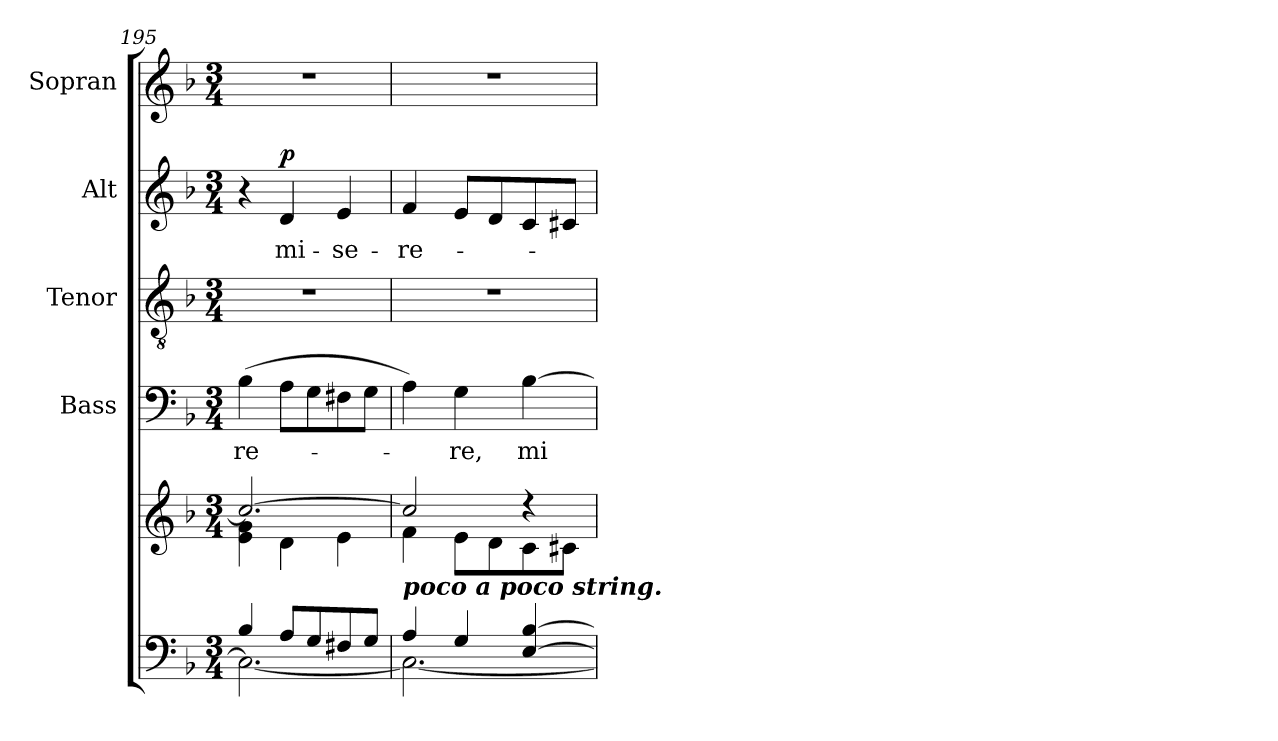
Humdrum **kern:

**kern	**kern	**kern	**text	**kern	**kern	**text	**dynam	**kern
*part5	*part5	*part4	*part4	*part3	*part2	*part2	*part2	*part1
*staff6	*staff5	*staff4	*staff4	*staff3	*staff2	*staff2	*staff2	*staff1
*	*	*I"Bass	*	*I"Tenor	*I"Alt	*	*	*I"Sopran
*	*	*I'B.	*	*I'T.	*I'A.	*	*	*I'S.
*clefF4	*clefG2	*clefF4	*	*clefGv2	*clefG2	*	*	*clefG2
*k[b-]	*k[b-]	*k[b-]	*	*k[b-]	*k[b-]	*	*	*k[b-]
*F:	*F:	*F:	*	*F:	*F:	*	*	*F:
*M3/4	*M3/4	*M3/4	*	*M3/4	*M3/4	*	*	*M3/4
=195	=195	=195	=195	=195	=195	=195	=195	=195
*^	*^	*	*	*	*	*	*	*
!	!	!	!	!	!LO:LY:b	!	!	!	!	!
4B-/	2.C\_	2.cc/_	4e\ 4g\	(>4B-\	-re-	2.r	4r	.	.	2.r
!	!	!	!	!	!	!	!	!LO:LY:b	!LO:DY:a	!
8A/L	.	.	4d\	8A\L	.	.	4d/	mi-	p	.
8G/	.	.	.	8G\	.	.	.	.	.	.
!	!	!	!	!	!	!	!	!LO:LY:b	!	!
8F#X/	.	.	4e\	8F#X\	.	.	4e/	-se-	.	.
8G/J	.	.	.	8G\J	.	.	.	.	.	.
!!LO:LB:g=z
=196	=196	=196	=196	=196	=196	=196	=196	=196	=196	=196
!	!	!LO:TX:b:Bi:t=poco a poco string.	!	!	!	!	!	!	!	!
!	!	!	!	!	!	!	!	!LO:LY:b	!	!
4A/	2.C\_	2cc/]	4f\	4A\)	.	2.r	4f/	-re-	.	2.r
!	!	!	!	!	!LO:LY:b	!	!	!	!	!
4G/	.	.	8e\L	4G\	-re,	.	8e/L	.	.	.
.	.	.	8d\	.	.	.	8d/	.	.	.
!	!	!	!	!	!LO:LY:b	!	!	!	!	!
[>4E/ [>4B-/	.	4r	8c\	[4B-\	mi-	.	8c/	.	.	.
.	.	.	8c#X\J	.	.	.	8c#X/J	.	.	.
*v	*v	*	*	*	*	*	*	*	*	*
*	*v	*v	*	*	*	*	*	*	*
=	=	=	=	=	=	=	=	=
*-	*-	*-	*-	*-	*-	*-	*-	*-
